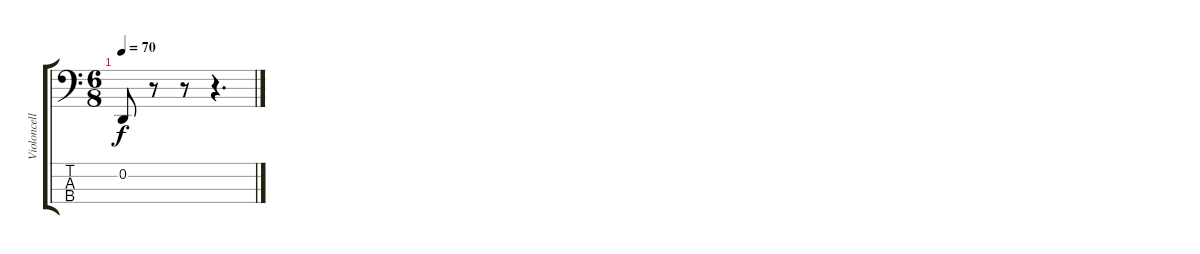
\track ("Violoncello" "Violoncell") {instrument cello}
\staff {score tabs}
\tuning (A2 D2 G1 C1) {hide}
\ts (6 8)
\tempo 70
\clef f4
\ks c
0.2.8{dy f} r.8 r.8 r.4{d}
